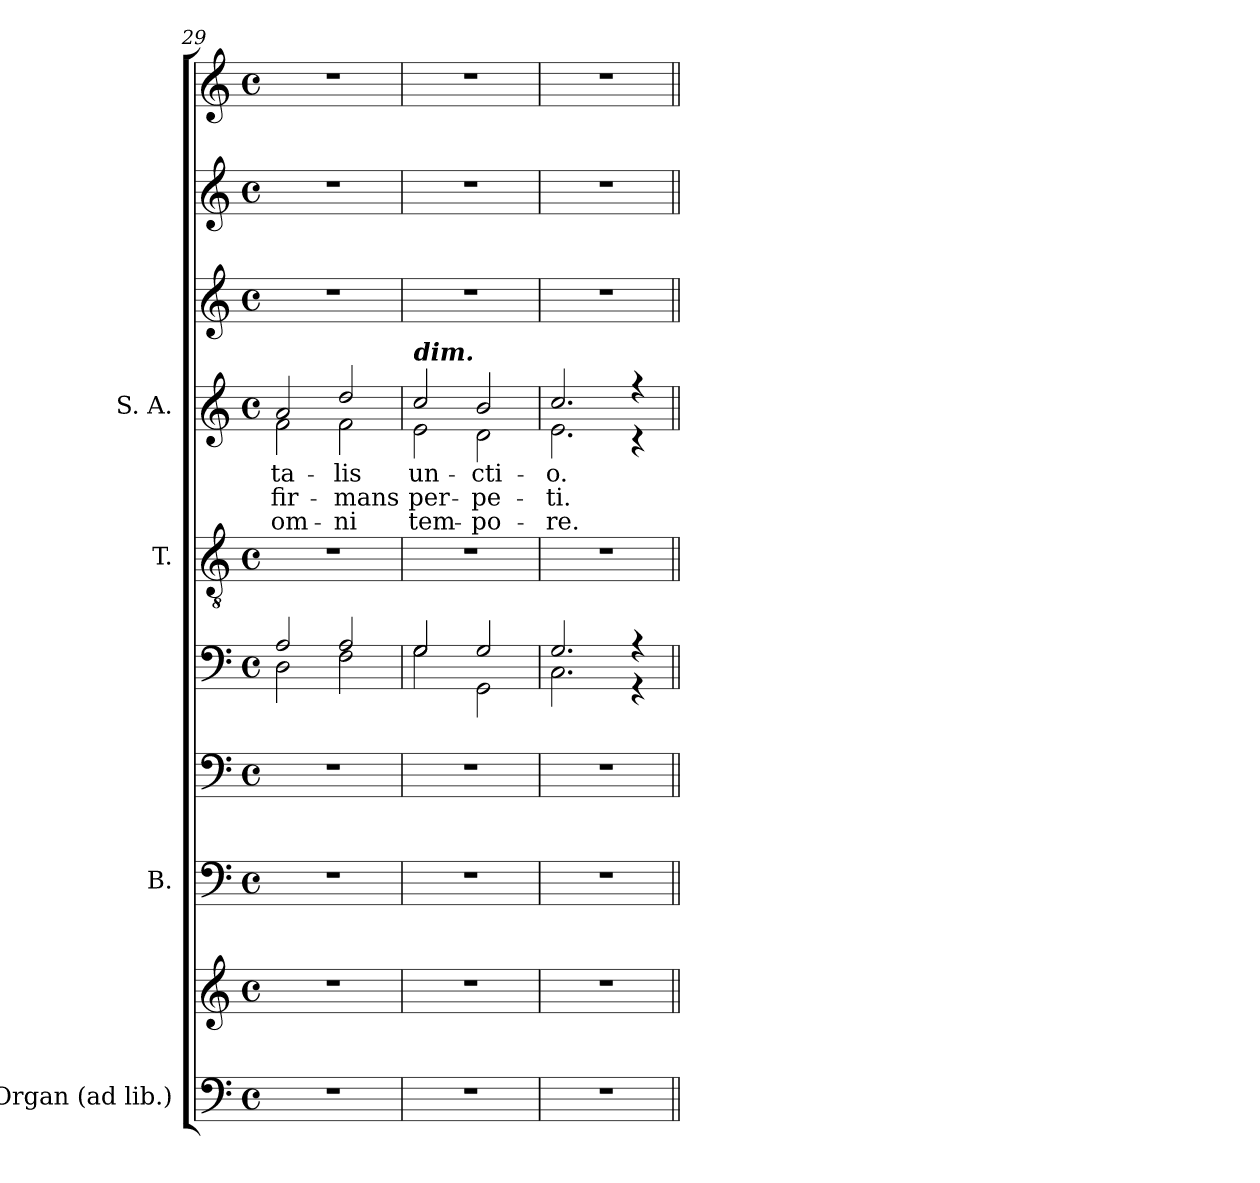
**kern	**kern	**kern	**kern	**kern	**kern	**kern	**text	**text	**text	**kern	**kern	**kern
*part4	*part4	*part3	*part3	*part3	*part2	*part1	*part1	*part1	*part1	*part1	*part1	*part1
*staff10	*staff9	*staff8	*staff7	*staff6	*staff5	*staff4	*staff4	*staff4	*staff4	*staff3	*staff2	*staff1
*I"Organ (ad lib.)	*	*I"B.	*	*	*I"T.	*I"S. A.	*	*	*	*	*	*
*I'Org.	*	*	*	*	*I'T.	*I'S. A.	*	*	*	*	*	*
*clefF4	*clefG2	*clefF4	*clefF4	*clefF4	*clefGv2	*clefG2	*	*	*	*clefG2	*clefG2	*clefG2
*	*	*	*	*	*ITrd7c12	*	*	*	*	*	*	*
*k[]	*k[]	*k[]	*k[]	*k[]	*k[]	*k[]	*	*	*	*k[]	*k[]	*k[]
*C:	*C:	*C:	*C:	*C:	*C:	*C:	*	*	*	*C:	*C:	*C:
*M4/4	*M4/4	*M4/4	*M4/4	*M4/4	*M4/4	*M4/4	*	*	*	*M4/4	*M4/4	*M4/4
*met(c)	*met(c)	*met(c)	*met(c)	*met(c)	*met(c)	*met(c)	*	*	*	*met(c)	*met(c)	*met(c)
=29	=29	=29	=29	=29	=29	=29	=29	=29	=29	=29	=29	=29
*	*	*	*	*^	*	*	*	*	*	*	*	*
!	!	!	!	!	!	!	!	!LO:LY:b:color=#000000	!LO:LY:b:color=#000000	!LO:LY:b:color=#000000	!	!	!
*	*	*	*	*	*	*	*^	*	*	*	*	*	*
1r	1r	1r	1r	2Ai/	2Di\	1r	2ai/	2fi\	-ta-	fir-	om-	1r	1r	1r
!	!	!	!	!	!	!	!	!	!LO:LY:b:color=#000000	!LO:LY:b:color=#000000	!LO:LY:b:color=#000000	!	!	!
.	.	.	.	2Ai/	2Fi\	.	2ddi/	2fi\	-lis	-mans	-ni	.	.	.
=30	=30	=30	=30	=30	=30	=30	=30	=30	=30	=30	=30	=30	=30	=30
!	!	!	!	!	!	!	!LO:TX:a:Bi:t=dim.	!	!	!	!	!	!	!
!	!	!	!	!	!	!	!	!	!LO:LY:b:color=#000000	!LO:LY:b:color=#000000	!LO:LY:b:color=#000000	!	!	!
1r	1r	1r	1r	2Gi/	2Gi\	1r	2cci/	2ei\	un-	per-	tem-	1r	1r	1r
!	!	!	!	!	!	!	!	!	!LO:LY:b:color=#000000	!LO:LY:b:color=#000000	!LO:LY:b:color=#000000	!	!	!
.	.	.	.	2Gi/	2GGi\	.	2bi/	2di\	-cti-	-pe-	-po-	.	.	.
=31	=31	=31	=31	=31	=31	=31	=31	=31	=31	=31	=31	=31	=31	=31
!	!	!	!	!	!	!	!	!	!LO:LY:b:color=#000000	!LO:LY:b:color=#000000	!LO:LY:b:color=#000000	!	!	!
1r	1r	1r	1r	2.Gi/	2.Ci\	1r	2.cci/	2.ei\	-o.	-ti.	-re.	1r	1r	1r
!	!	!	!	!	!	!	!	!	!LO:LY:b:color=#000000	!LO:LY:b:color=#000000	!LO:LY:b:color=#000000	!	!	!
.	.	.	.	4r	4r	.	4r	4r	3.	5.	7.	.	.	.
*	*	*	*	*v	*v	*	*v	*v	*	*	*	*	*	*
=||	=||	=||	=||	=||	=||	=||	=||	=||	=||	=||	=||	=||
*-	*-	*-	*-	*-	*-	*-	*-	*-	*-	*-	*-	*-
